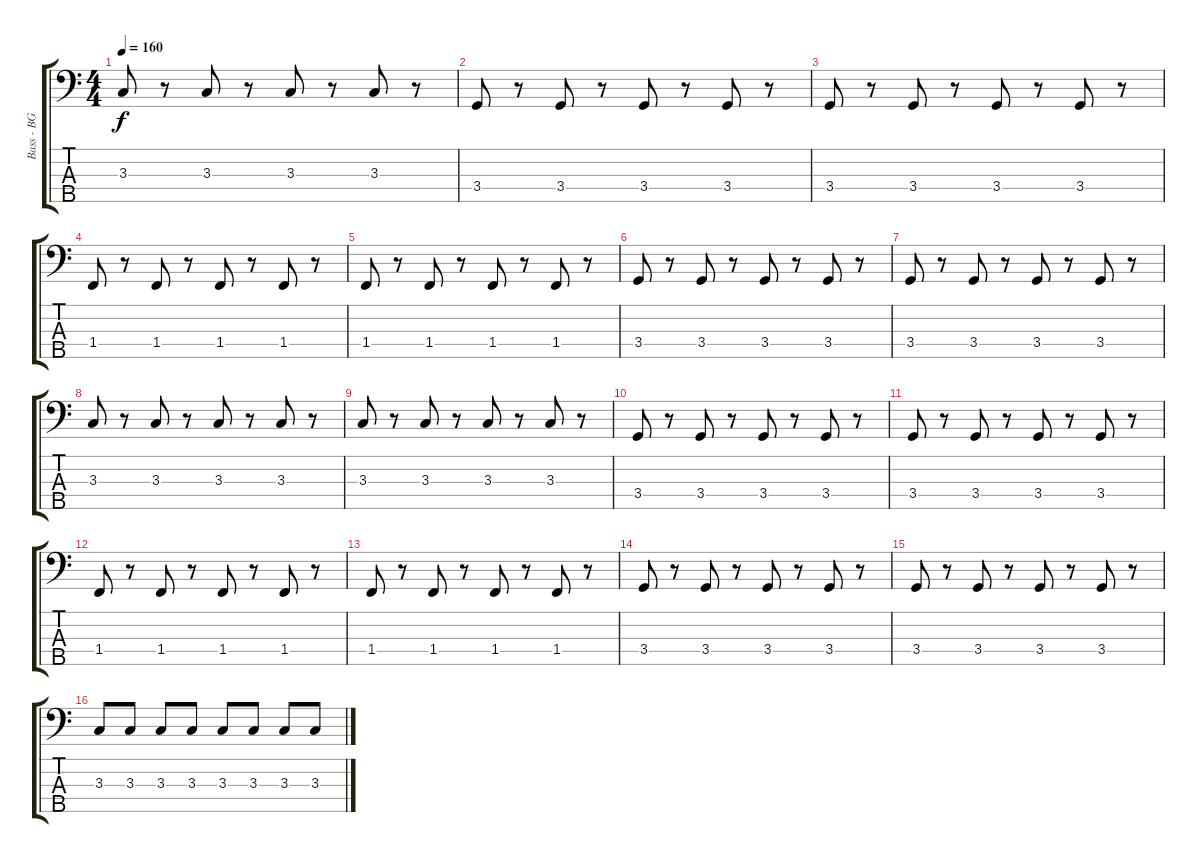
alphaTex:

\track ("Bass - BG" "Bass - BG") {instrument acousticguitarnylon}
\staff {score tabs}
\tuning (G2 D2 A1 E1 B0) {hide}
\ts (4 4)
\tempo 160
\clef f4
\ks c
3.3.8{dy f} r.8 3.3.8 r.8 3.3.8 r.8 3.3.8 r.8 |
3.4.8 r.8 3.4.8 r.8 3.4.8 r.8 3.4.8 r.8 |
3.4.8 r.8 3.4.8 r.8 3.4.8 r.8 3.4.8 r.8 |
1.4.8 r.8 1.4.8 r.8 1.4.8 r.8 1.4.8 r.8 |
1.4.8 r.8 1.4.8 r.8 1.4.8 r.8 1.4.8 r.8 |
3.4.8 r.8 3.4.8 r.8 3.4.8 r.8 3.4.8 r.8 |
3.4.8 r.8 3.4.8 r.8 3.4.8 r.8 3.4.8 r.8 |
3.3.8 r.8 3.3.8 r.8 3.3.8 r.8 3.3.8 r.8 |
3.3.8 r.8 3.3.8 r.8 3.3.8 r.8 3.3.8 r.8 |
3.4.8 r.8 3.4.8 r.8 3.4.8 r.8 3.4.8 r.8 |
3.4.8 r.8 3.4.8 r.8 3.4.8 r.8 3.4.8 r.8 |
1.4.8 r.8 1.4.8 r.8 1.4.8 r.8 1.4.8 r.8 |
1.4.8 r.8 1.4.8 r.8 1.4.8 r.8 1.4.8 r.8 |
3.4.8 r.8 3.4.8 r.8 3.4.8 r.8 3.4.8 r.8 |
3.4.8 r.8 3.4.8 r.8 3.4.8 r.8 3.4.8 r.8 |
3.3.8 3.3.8 3.3.8 3.3.8 3.3.8 3.3.8 3.3.8 3.3.8
